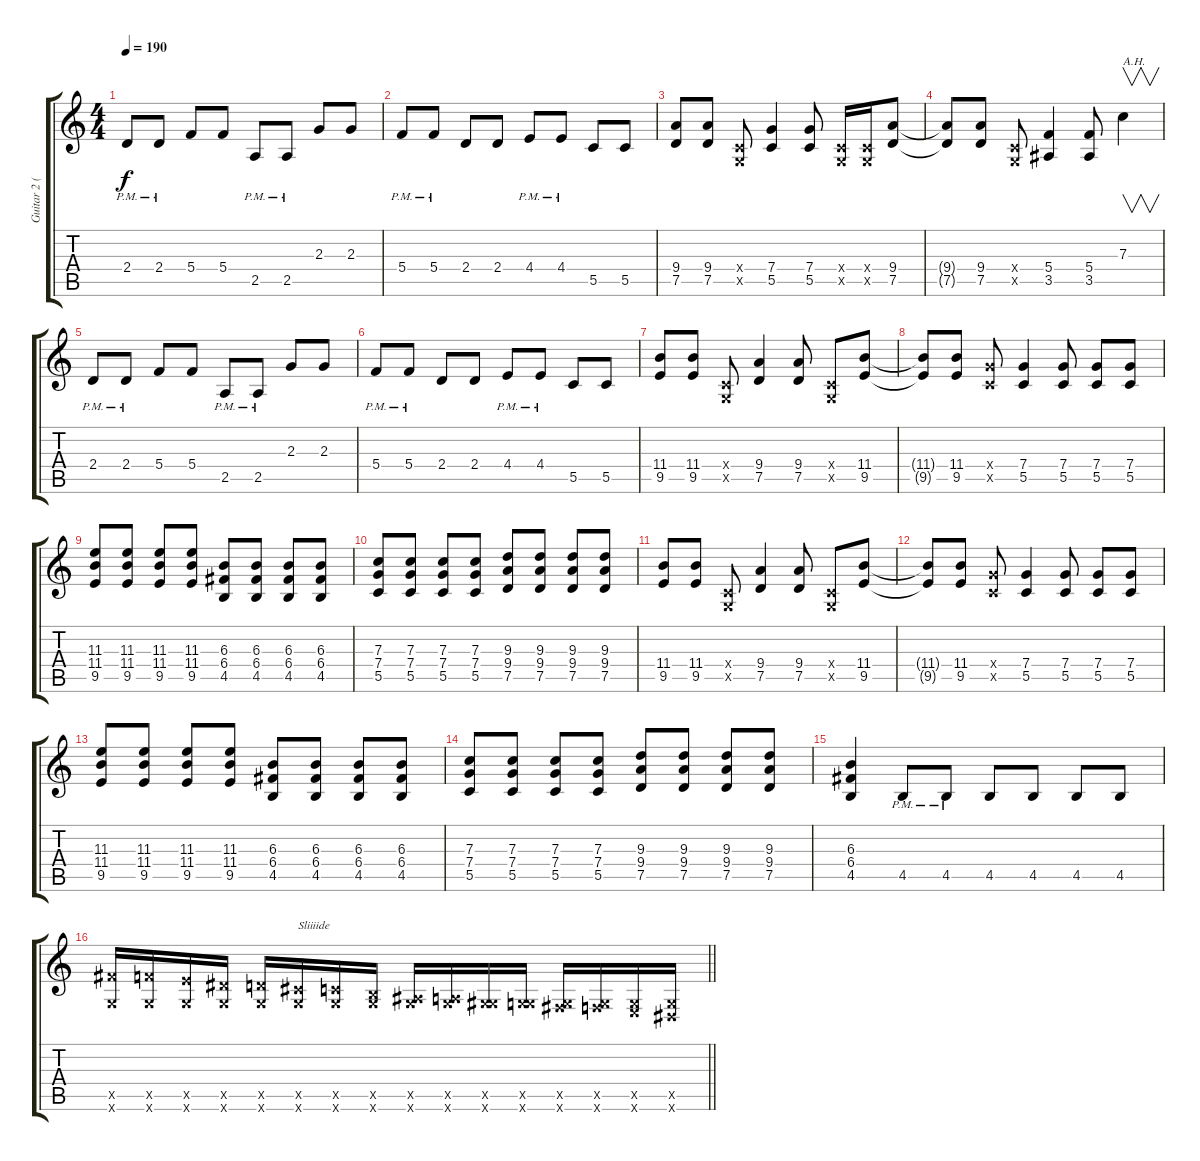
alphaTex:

\track ("Guitar 2 (Rhythm)" "Guitar 2 (") {instrument distortionguitar}
\staff {score tabs}
\tuning (D4 A3 F3 C3 G2 D2) {hide}
\ts (4 4)
\tempo 190
\clef g2
\ks c
2.4{pm}.8{dy f} 2.4{pm}.8 5.4.8 5.4.8 2.5{pm}.8 2.5{pm}.8 2.3.8 2.3.8 |
5.4{pm}.8 5.4{pm}.8 2.4.8 2.4.8 4.4{pm}.8 4.4{pm}.8 5.5.8 5.5.8 |
(9.4 7.5).8 (9.4 7.5).8 (0.4{x} 0.5{x}).8 (7.4 5.5).4 (7.4 5.5).8 (0.4{x} 0.5{x}).16 (0.4{x} 0.5{x}).16 (9.4 7.5).8 |
(9.4{t} 7.5{t}).8 (9.4 7.5).8 (0.4{x} 0.5{x}).8 (5.4 3.5).4 (5.4 3.5).8 7.3.4{v txt "A.H." instrument guitarharmonics} |
2.4{pm}.8{instrument distortionguitar} 2.4{pm}.8 5.4.8 5.4.8 2.5{pm}.8 2.5{pm}.8 2.3.8 2.3.8 |
5.4{pm}.8 5.4{pm}.8 2.4.8 2.4.8 4.4{pm}.8 4.4{pm}.8 5.5.8 5.5.8 |
(11.4 9.5).8 (11.4 9.5).8 (0.4{x} 0.5{x}).8 (9.4 7.5).4 (9.4 7.5).8 (0.4{x} 0.5{x}).8 (11.4 9.5).8 |
(11.4{t} 9.5{t}).8 (11.4 9.5).8 (7.4{x} 5.5{x}).8 (7.4 5.5).4 (7.4 5.5).8 (7.4 5.5).8 (7.4 5.5).8 |
(11.3 11.4 9.5).8 (11.3 11.4 9.5).8 (11.3 11.4 9.5).8 (11.3 11.4 9.5).8 (6.3 6.4 4.5).8 (6.3 6.4 4.5).8 (6.3 6.4 4.5).8 (6.3 6.4 4.5).8 |
(7.3 7.4 5.5).8 (7.3 7.4 5.5).8 (7.3 7.4 5.5).8 (7.3 7.4 5.5).8 (9.3 9.4 7.5).8 (9.3 9.4 7.5).8 (9.3 9.4 7.5).8 (9.3 9.4 7.5).8 |
(11.4 9.5).8 (11.4 9.5).8 (0.4{x} 0.5{x}).8 (9.4 7.5).4 (9.4 7.5).8 (0.4{x} 0.5{x}).8 (11.4 9.5).8 |
(11.4{t} 9.5{t}).8 (11.4 9.5).8 (7.4{x} 5.5{x}).8 (7.4 5.5).4 (7.4 5.5).8 (7.4 5.5).8 (7.4 5.5).8 |
(11.3 11.4 9.5).8 (11.3 11.4 9.5).8 (11.3 11.4 9.5).8 (11.3 11.4 9.5).8 (6.3 6.4 4.5).8 (6.3 6.4 4.5).8 (6.3 6.4 4.5).8 (6.3 6.4 4.5).8 |
(7.3 7.4 5.5).8 (7.3 7.4 5.5).8 (7.3 7.4 5.5).8 (7.3 7.4 5.5).8 (9.3 9.4 7.5).8 (9.3 9.4 7.5).8 (9.3 9.4 7.5).8 (9.3 9.4 7.5).8 |
(6.3 6.4 4.5).4 4.5{pm}.8 4.5{pm}.8 4.5.8 4.5.8 4.5.8 4.5.8 |
\barLineRight lightlight
(0.5{x} 16.6{x}).16 (0.5{x} 15.6{x}).16 (0.5{x} 14.6{x}).16 (0.5{x} 13.6{x}).16 (0.5{x} 12.6{x}).16 (0.5{x} 11.6{x}).16{txt "Sliiiide"} (0.5{x} 10.6{x}).16 (0.5{x} 9.6{x}).16 (0.5{x} 8.6{x}).16 (0.5{x} 7.6{x}).16 (0.5{x} 6.6{x}).16 (0.5{x} 5.6{x}).16 (0.5{x} 4.6{x}).16 (0.5{x} 3.6{x}).16 (0.5{x} 2.6{x}).16 (0.5{x} 1.6{x}).16
